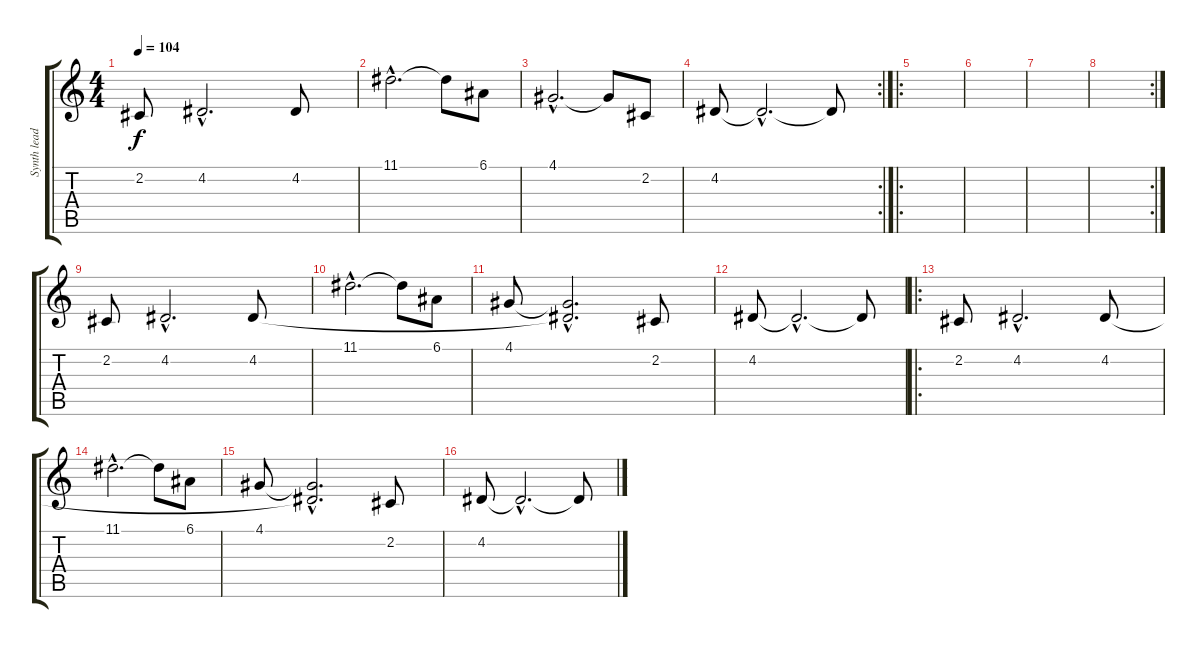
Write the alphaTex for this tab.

\track ("Synth lead" "Synth lead") {instrument lead5charang}
\staff {score tabs}
\tuning (E4 B3 G3 D3 A2 E2) {hide}
\ts (4 4)
\tempo 104
\clef g2
\ks c
2.2.8{dy f} 4.2{hac}.2{d} 4.2.8 |
11.1{hac}.2{d} 11.1{t}.8 6.1.8 |
4.1{hac}.2{d} 4.1{t}.8 2.2.8 |
\rc 2
4.2.8 4.2{hac t}.2{d} 4.2{t}.8 |
\ro
|
|
|
\rc 2
|
2.2.8 4.2{hac}.2{d} 4.2.8 |
11.1{hac}.2{d} 11.1{t}.8 6.1.8 |
4.1.8 (4.1{hac t} 4.2{hac t}).2{d} 2.2.8 |
4.2.8 4.2{hac t}.2{d} 4.2{t}.8 |
\ro
2.2.8 4.2{hac}.2{d} 4.2.8 |
11.1{hac}.2{d} 11.1{t}.8 6.1.8 |
4.1.8 (4.1{hac t} 4.2{hac t}).2{d} 2.2.8 |
4.2.8 4.2{hac t}.2{d} 4.2{t}.8
